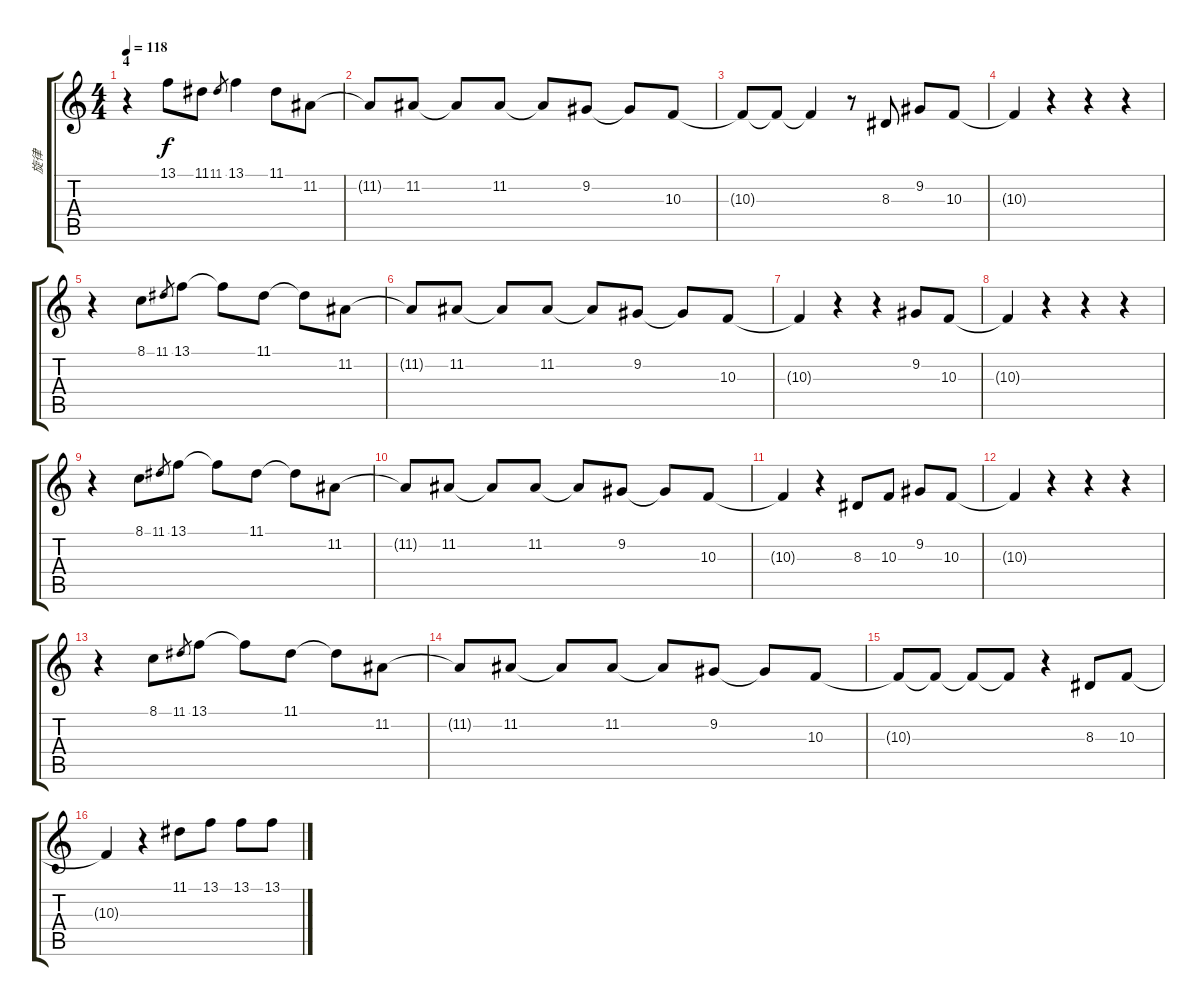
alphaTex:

\track ("旋律" "旋律") {instrument sitar}
\staff {score tabs}
\tuning (E4 B3 G3 D3 A2 E2) {hide}
\ts (4 4)
\section ("" "4")
\tempo 118
\clef g2
\ks c
r.4{dy f} 13.1.8 11.1.8 11.1.8{gr} 13.1.4 11.1.8 11.2.8 |
11.2{t}.8 11.2.8 11.2{t}.8 11.2.8 11.2{t}.8 9.2.8 9.2{t}.8 10.3.8 |
10.3{t}.8 10.3{t}.8 10.3{t}.4 r.8 8.3.8 9.2.8 10.3.8 |
10.3{t}.4 r.4 r.4 r.4 |
r.4 8.1.8 11.1.8{gr} 13.1.8 13.1{t}.8 11.1.8 11.1{t}.8 11.2.8 |
11.2{t}.8 11.2.8 11.2{t}.8 11.2.8 11.2{t}.8 9.2.8 9.2{t}.8 10.3.8 |
10.3{t}.4 r.4 r.4 9.2.8 10.3.8 |
10.3{t}.4 r.4 r.4 r.4 |
r.4 8.1.8 11.1.8{gr} 13.1.8 13.1{t}.8 11.1.8 11.1{t}.8 11.2.8 |
11.2{t}.8 11.2.8 11.2{t}.8 11.2.8 11.2{t}.8 9.2.8 9.2{t}.8 10.3.8 |
10.3{t}.4 r.4 8.3.8 10.3.8 9.2.8 10.3.8 |
10.3{t}.4 r.4 r.4 r.4 |
r.4 8.1.8 11.1.8{gr} 13.1.8 13.1{t}.8 11.1.8 11.1{t}.8 11.2.8 |
11.2{t}.8 11.2.8 11.2{t}.8 11.2.8 11.2{t}.8 9.2.8 9.2{t}.8 10.3.8 |
10.3{t}.8 10.3{t}.8 10.3{t}.8 10.3{t}.8 r.4 8.3.8 10.3.8 |
10.3{t}.4 r.4 11.1.8 13.1.8 13.1.8 13.1.8
